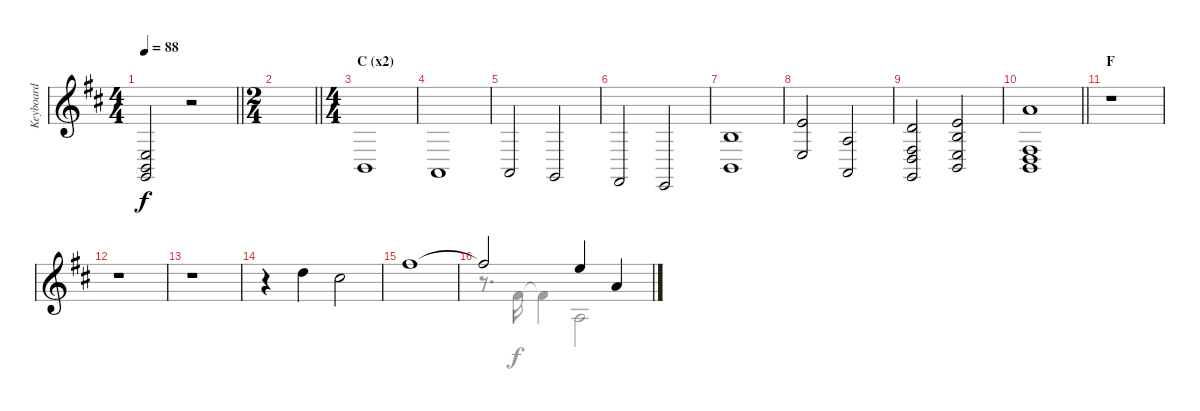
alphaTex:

\track ("Keyboard" "Keyboard") {instrument stringensemble1}
\staff {score}
\tuning (E4 B3 G3 D3 A2 E2 B1) {hide}
\voice
\ts (4 4)
\tempo 88
\clef g2
\barLineRight lightlight
\ks d
(2.4 2.5 3.6).2{dy f} r.2 |
\ts (2 4)
\barLineRight lightlight
|
\ts (4 4)
\section ("" "C (x2)")
2.5.1 |
0.5.1 |
0.5.2 3.6.2 |
2.6.2 0.6.2 |
(4.3 2.5).1 |
(0.1 2.4).2 (2.3 0.5).2 |
(3.2 4.4 5.5 3.6).2 (0.1 0.2 2.4 2.5).2 |
\barLineRight lightlight
(5.1 4.4 5.5 7.6).1 |
\section ("" "F")
r.1 |
r.1 |
r.1 |
r.4 10.1.4 9.1.2 |
14.1.1 |
14.1{t}.2 12.1.4 5.1.4
\voice
\clef g2
\ottava regular
\simile none
\barLineRight lightlight
\ks d
|
\barLineRight lightlight
|
|
|
|
|
|
|
|
\barLineRight lightlight
|
|
|
|
|
|
r.8{d} 7.2.16 7.2{t}.4 2.3.2
